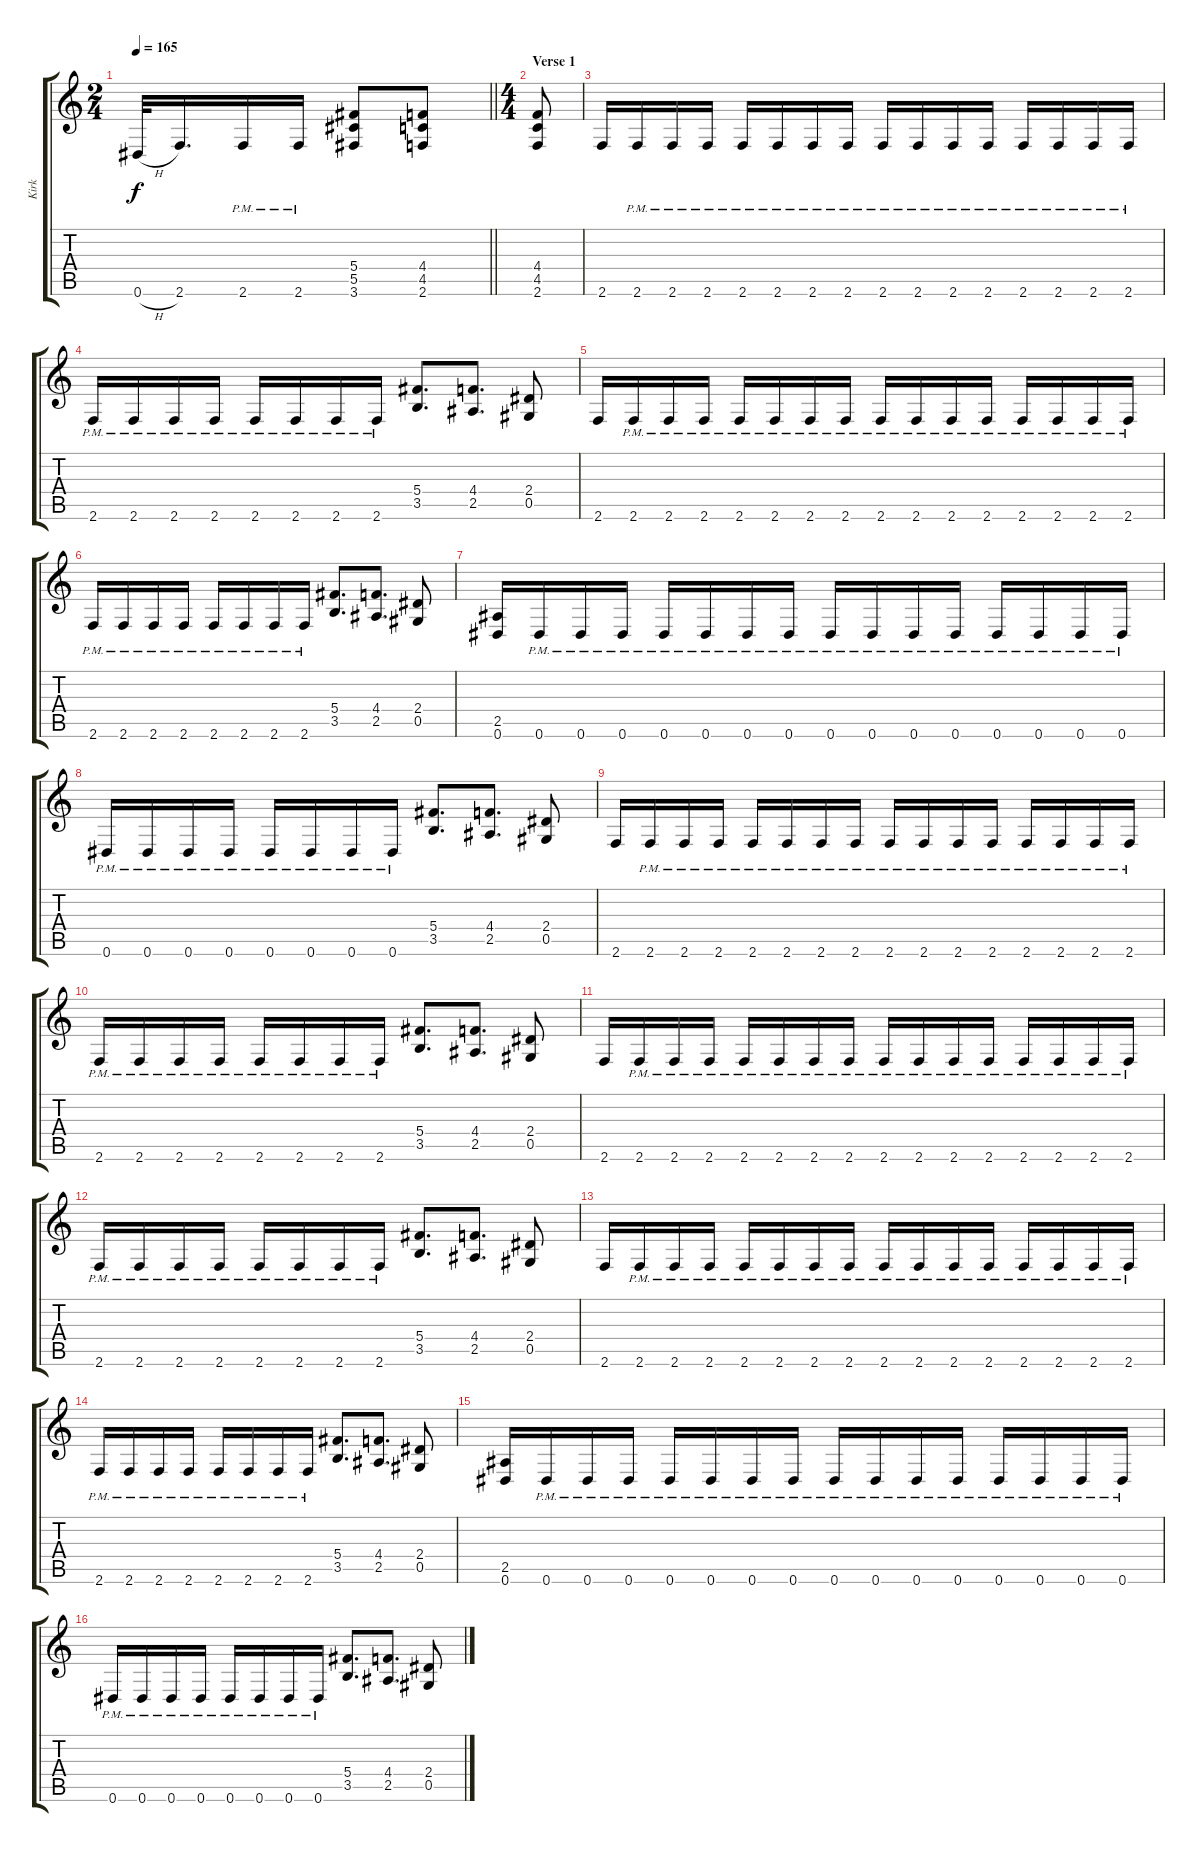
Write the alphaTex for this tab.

\track ("Kirk" "Kirk") {instrument distortionguitar}
\staff {score tabs}
\tuning (Eb4 Bb3 Gb3 Db3 Ab2 Eb2) {hide}
\ts (2 4)
\tempo 165
\clef g2
\barLineRight lightlight
\ks c
0.6{h}.32{dy f} 2.6.16{d} 2.6{pm}.16 2.6{pm}.16 (5.4 5.5 3.6).8 (4.4 4.5 2.6).8 |
\ts (4 4)
\section ("" "Verse 1")
(4.4 4.5 2.6).8 |
2.6.16 2.6{pm}.16 2.6{pm}.16 2.6{pm}.16 2.6{pm}.16 2.6{pm}.16 2.6{pm}.16 2.6{pm}.16 2.6{pm}.16 2.6{pm}.16 2.6{pm}.16 2.6{pm}.16 2.6{pm}.16 2.6{pm}.16 2.6{pm}.16 2.6{pm}.16 |
2.6{pm}.16 2.6{pm}.16 2.6{pm}.16 2.6{pm}.16 2.6{pm}.16 2.6{pm}.16 2.6{pm}.16 2.6{pm}.16 (5.4 3.5).8{d} (4.4 2.5).8{d} (2.4 0.5).8 |
2.6.16 2.6{pm}.16 2.6{pm}.16 2.6{pm}.16 2.6{pm}.16 2.6{pm}.16 2.6{pm}.16 2.6{pm}.16 2.6{pm}.16 2.6{pm}.16 2.6{pm}.16 2.6{pm}.16 2.6{pm}.16 2.6{pm}.16 2.6{pm}.16 2.6{pm}.16 |
2.6{pm}.16 2.6{pm}.16 2.6{pm}.16 2.6{pm}.16 2.6{pm}.16 2.6{pm}.16 2.6{pm}.16 2.6{pm}.16 (5.4 3.5).8{d} (4.4 2.5).8{d} (2.4 0.5).8 |
(2.5 0.6).16 0.6{pm}.16 0.6{pm}.16 0.6{pm}.16 0.6{pm}.16 0.6{pm}.16 0.6{pm}.16 0.6{pm}.16 0.6{pm}.16 0.6{pm}.16 0.6{pm}.16 0.6{pm}.16 0.6{pm}.16 0.6{pm}.16 0.6{pm}.16 0.6{pm}.16 |
0.6{pm}.16 0.6{pm}.16 0.6{pm}.16 0.6{pm}.16 0.6{pm}.16 0.6{pm}.16 0.6{pm}.16 0.6{pm}.16 (5.4 3.5).8{d} (4.4 2.5).8{d} (2.4 0.5).8 |
2.6.16 2.6{pm}.16 2.6{pm}.16 2.6{pm}.16 2.6{pm}.16 2.6{pm}.16 2.6{pm}.16 2.6{pm}.16 2.6{pm}.16 2.6{pm}.16 2.6{pm}.16 2.6{pm}.16 2.6{pm}.16 2.6{pm}.16 2.6{pm}.16 2.6{pm}.16 |
2.6{pm}.16 2.6{pm}.16 2.6{pm}.16 2.6{pm}.16 2.6{pm}.16 2.6{pm}.16 2.6{pm}.16 2.6{pm}.16 (5.4 3.5).8{d} (4.4 2.5).8{d} (2.4 0.5).8 |
2.6.16 2.6{pm}.16 2.6{pm}.16 2.6{pm}.16 2.6{pm}.16 2.6{pm}.16 2.6{pm}.16 2.6{pm}.16 2.6{pm}.16 2.6{pm}.16 2.6{pm}.16 2.6{pm}.16 2.6{pm}.16 2.6{pm}.16 2.6{pm}.16 2.6{pm}.16 |
2.6{pm}.16 2.6{pm}.16 2.6{pm}.16 2.6{pm}.16 2.6{pm}.16 2.6{pm}.16 2.6{pm}.16 2.6{pm}.16 (5.4 3.5).8{d} (4.4 2.5).8{d} (2.4 0.5).8 |
2.6.16 2.6{pm}.16 2.6{pm}.16 2.6{pm}.16 2.6{pm}.16 2.6{pm}.16 2.6{pm}.16 2.6{pm}.16 2.6{pm}.16 2.6{pm}.16 2.6{pm}.16 2.6{pm}.16 2.6{pm}.16 2.6{pm}.16 2.6{pm}.16 2.6{pm}.16 |
2.6{pm}.16 2.6{pm}.16 2.6{pm}.16 2.6{pm}.16 2.6{pm}.16 2.6{pm}.16 2.6{pm}.16 2.6{pm}.16 (5.4 3.5).8{d} (4.4 2.5).8{d} (2.4 0.5).8 |
(2.5 0.6).16 0.6{pm}.16 0.6{pm}.16 0.6{pm}.16 0.6{pm}.16 0.6{pm}.16 0.6{pm}.16 0.6{pm}.16 0.6{pm}.16 0.6{pm}.16 0.6{pm}.16 0.6{pm}.16 0.6{pm}.16 0.6{pm}.16 0.6{pm}.16 0.6{pm}.16 |
0.6{pm}.16 0.6{pm}.16 0.6{pm}.16 0.6{pm}.16 0.6{pm}.16 0.6{pm}.16 0.6{pm}.16 0.6{pm}.16 (5.4 3.5).8{d} (4.4 2.5).8{d} (2.4 0.5).8
